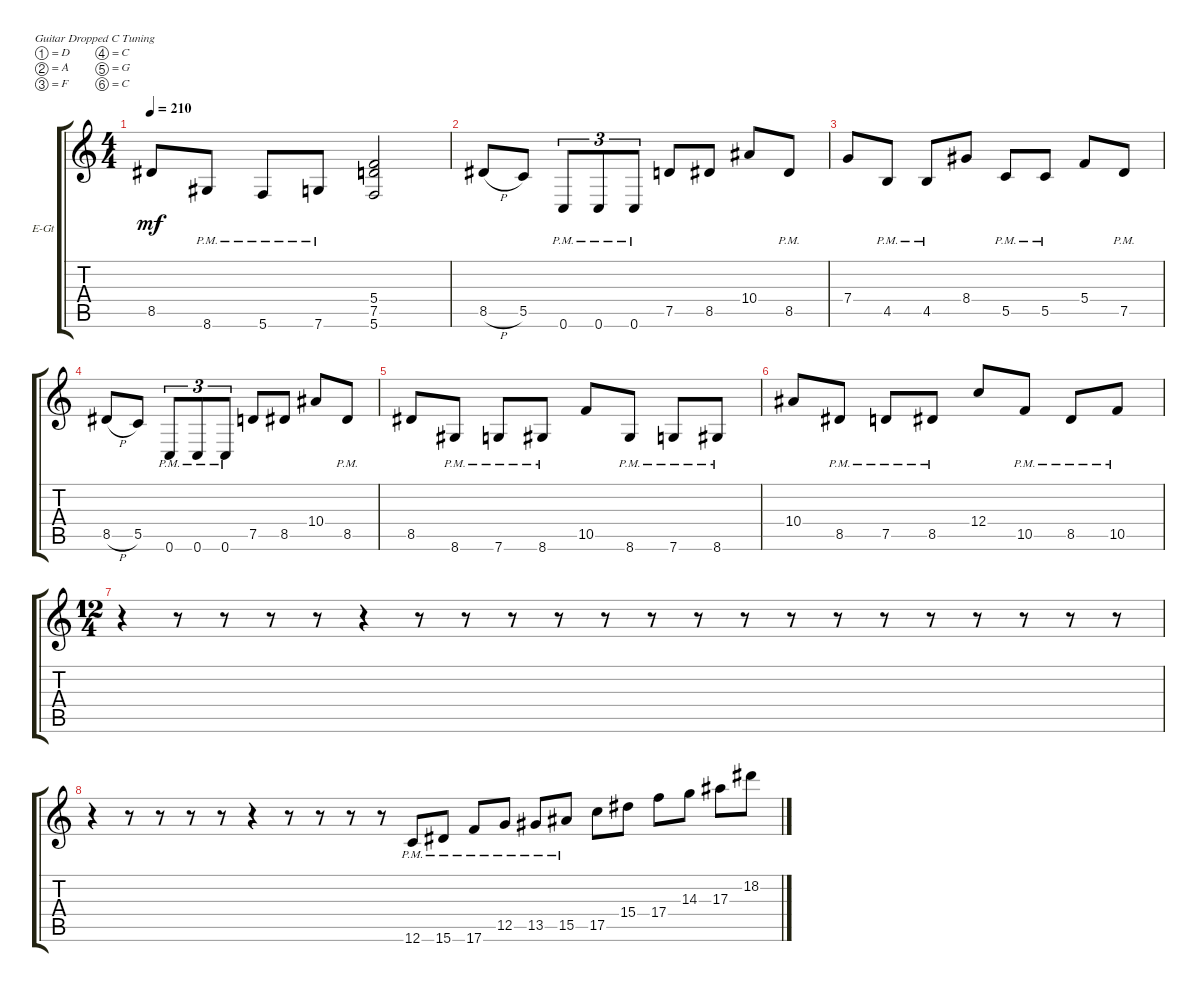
\defaultSystemsLayout 4
\bracketExtendMode groupsimilarinstruments
\firstSystemTrackNameOrientation horizontal
\otherSystemsTrackNameOrientation horizontal
\track ("Gajic" "E-Gt") {instrument distortionguitar}
\staff {score tabs}
\tuning (D4 A3 F3 C3 G2 C2)
\ts (4 4)
\tempo 210
\clef g2
\ks c
8.5.8{dy mf} 8.6{pm}.8 5.6{pm}.8 7.6{pm}.8 (5.6 7.5 5.4).2 |
8.5{h}.8 5.5.8 0.6{pm}.8{tu (3 2)} 0.6{pm}.8{tu (3 2)} 0.6{pm}.8{tu (3 2)} 7.5.8 8.5.8 10.4.8 8.5{pm}.8 |
7.4.8 4.5{pm}.8 4.5{pm}.8 8.4.8 5.5{pm}.8 5.5{pm}.8 5.4.8 7.5{pm}.8 |
8.5{h}.8 5.5.8 0.6{pm}.8{tu (3 2)} 0.6{pm}.8{tu (3 2)} 0.6{pm}.8{tu (3 2)} 7.5.8 8.5.8 10.4.8 8.5{pm}.8 |
8.5.8 8.6{pm}.8 7.6{pm}.8 8.6{pm}.8 10.5.8 8.6{pm}.8 7.6{pm}.8 8.6{pm}.8 |
10.4.8 8.5{pm}.8 7.5{pm}.8 8.5{pm}.8 12.4.8 10.5{pm}.8 8.5{pm}.8 10.5{pm}.8 |
\ts (12 4)
r.4 r.8 r.8 r.8 r.8 r.4 r.8 r.8 r.8 r.8 r.8 r.8 r.8 r.8 r.8 r.8 r.8 r.8 r.8 r.8 r.8 r.8 |
r.4 r.8 r.8 r.8 r.8 r.4 r.8 r.8 r.8 r.8 12.6{pm}.8 15.6{pm}.8 17.6{pm}.8 12.5{pm}.8 13.5{pm}.8 15.5{pm}.8 17.5.8 15.4.8 17.4.8 14.3.8 17.3.8 18.2.8
